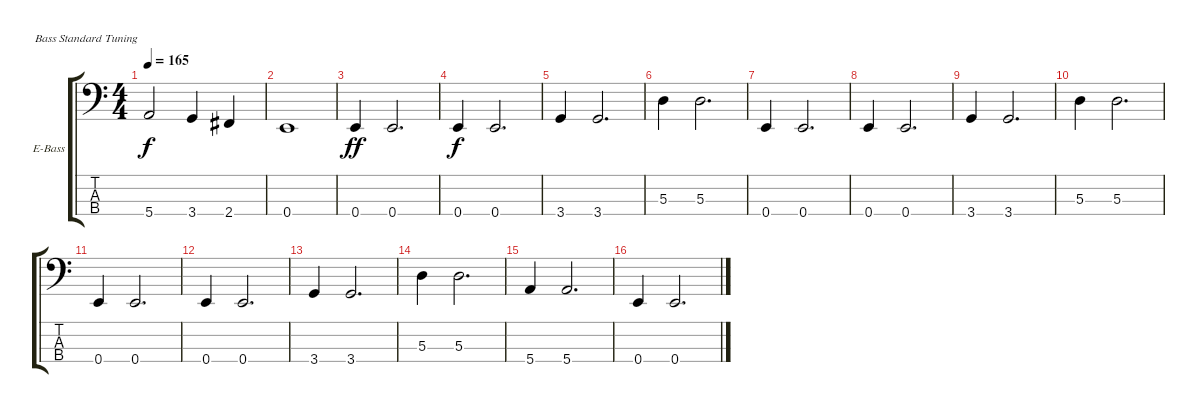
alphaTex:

\bracketExtendMode groupsimilarinstruments
\firstSystemTrackNameOrientation horizontal
\otherSystemsTrackNameOrientation horizontal
\track ("Äîðîæêà 2" "E-Bass") {instrument electricbassfinger}
\staff {score tabs}
\tuning (G2 D2 A1 E1)
\ts (4 4)
\tempo 165
\clef f4
\ks c
5.4.2{dy f} 3.4.4 2.4.4 |
0.4.1 |
0.4.4{dy ff} 0.4.2{d} |
0.4.4{dy f} 0.4.2{d} |
3.4.4 3.4.2{d} |
5.3.4 5.3.2{d} |
0.4.4 0.4.2{d} |
0.4.4 0.4.2{d} |
3.4.4 3.4.2{d} |
5.3.4 5.3.2{d} |
0.4.4 0.4.2{d} |
0.4.4 0.4.2{d} |
3.4.4 3.4.2{d} |
5.3.4 5.3.2{d} |
5.4.4 5.4.2{d} |
0.4.4 0.4.2{d}
